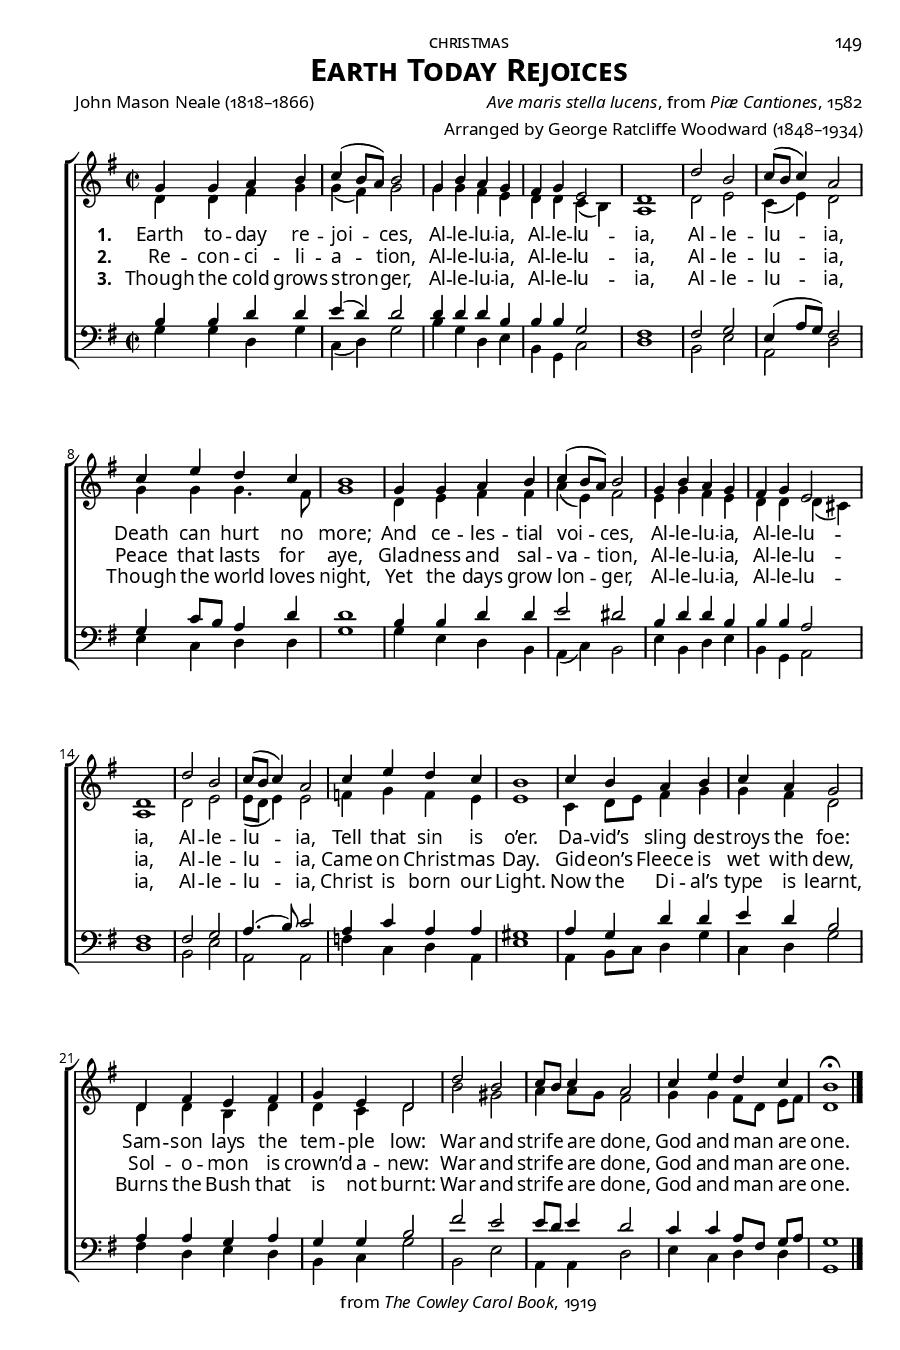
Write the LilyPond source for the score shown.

\version "2.14.2"
\include "util.ly"
\header {
  title = \markup{\override #'(font-name . "Garamond Premier Pro Semibold"){ \abs-fontsize #15 \smallCapsOldStyle"Earth Today Rejoices"}}
  poet = \markup\oldStyleNum"John Mason Neale (1818–1866)"
  composer = \markup\concat{\italic "Ave maris stella lucens" ", from " \italic "Piæ Cantiones" \oldStyleNum", 1582"}
  arranger = \markup\oldStyleNum"Arranged by George Ratcliffe Woodward (1848–1934)"
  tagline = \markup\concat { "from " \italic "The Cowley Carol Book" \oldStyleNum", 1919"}
}
\paper {
  %print-all-headers = ##t
  paper-height = 9\in
  paper-width = 6\in
  indent = 0\in
  %system-system-spacing = #'((basic-distance . 10) (padding . 0))
  %system-system-spacing =
  %  #'((basic-distance . 0)
  %     (minimum-distance . 0)
  %     (padding . -0.35)
  %     (stretchability . 100))
  ragged-last-bottom = ##f
  ragged-bottom = ##f
  two-sided = ##t
  inner-margin = 0.5\in
  outer-margin = 0.25\in
  top-margin = 0.25\in
  bottom-margin = 0.25\in
  first-page-number = #149
  print-first-page-number = ##t
  headerLine = \markup{\override #'(font-name . "Garamond Premier Pro") \smallCapsOldStyle"christmas"}
  oddHeaderMarkup = \markup\fill-line{
     \override #'(font-name . "Garamond Premier Pro")\abs-fontsize #8.5
     \combine 
        \fill-line{"" \on-the-fly #print-page-number-check-first
        \oldStylePageNum""
        }
        \fill-line{\headerLine}
  }
  evenHeaderMarkup = \markup {
     \override #'(font-name . "Garamond Premier Pro")\abs-fontsize #8.5
     \combine
        \on-the-fly #print-page-number-check-first
        \oldStylePageNum""
        \fill-line{\headerLine}
  }
}
#(set-global-staff-size 15) \paper{ #(define fonts (make-pango-font-tree "GoudyOlSt BT" "Garamond Premier Pro" "Garamond Premier Pro" (/ 15 20))) }
global = {
  \key g \major
  \time 2/2
  \autoBeamOff
  \override DynamicLineSpanner #'staff-padding = #0.0
  \override DynamicLineSpanner #'Y-extent = #'(-1 . 1)
}

sopMusic = \relative c'' {
  g4 g a b |
  c( b8[ a]) b2 |
  g4 b a g |
  fis g e2 |
  
  d1 |
  d'2 b |
  c8([ b] c4) a2 |
  c4 e d c |
  b1 |
  
  g4 g a b |
  c4( b8[ a]) b2 |
  g4 b a g |
  fis g e2 |
  
  d1 |
  d'2 b |
  c8([ b] c4) a2 |
  c4 e d c |
  b1 |
  
  c4 b a b |
  c a g2 |
  d4 fis e fis |
  g e d2 |
  
  d'2 b |
  c8[ b] c4 a2 |
  c4 e d c |
  b1\fermata \bar "|."
}
sopWords = \lyricmode {
  
}

altoMusic = \relative c' {
  d4 d fis g |
  g( fis) g2 |
  g4 g fis e |
  d d c( b) |
  
  a1 |
  d2 e |
  c4( e) d2 |
  g4 g g4. fis8 |
  g1 |
  
  d4 e fis fis |
  a( e) fis2 |
  e4 g fis e |
  d d d( cis) |
  
  a1 |
  d2 e |
  e8[( d] e4) e2 |
  f4 g f e |
  e1 |
  
  c4 d8[ e] fis4 g |
  g fis d2 |
  d4 d b d |
  d c d2 |
  
  b'2 gis |
  a4 a8[ g] fis2 |
  g4 g fis8[ d] e[ fis] |
  d1 \bar "|."
}
altoWords = \lyricmode {
  \dropLyricsV
  \set stanza = #"1. "
  Earth to -- day re -- joi -- ces,
  Al -- le -- lu -- ia,
  Al -- le -- lu -- ia,
  Al -- le -- lu -- ia,
  Death can hurt no more;
  And ce -- les -- tial voi -- ces,
  Al -- le -- lu -- ia,
  Al -- le -- lu -- ia,
  Al -- le -- lu -- ia,
  Tell that sin is o’er.
  Da -- vid’s sling de -- stroys the foe:
  Sam -- son lays the tem -- ple low:
  \set associatedVoice = "altos"
  War and strife are done,
  God and man are one.
}
altoWordsII = \lyricmode {
  \dropLyricsV
%\markup\italic
  \set stanza = #"2. "
  Re -- con -- ci -- li -- a -- tion,
  Al -- le -- lu -- ia,
  Al -- le -- lu -- ia,
  Al -- le -- lu -- ia,
  Peace that lasts for aye,
  Glad -- ness and sal -- va -- tion,
  Al -- le -- lu -- ia,
  Al -- le -- lu -- ia,
  Al -- le -- lu -- ia,
  Came on Christ -- mas Day.
  Gid -- eon’s Fleece is wet with dew,
  Sol -- o -- mon is crown’d a -- new:
  \set associatedVoice = "altos"
  War and strife are done,
  God and man are one.
}
altoWordsIII = \lyricmode {
  \dropLyricsV
  \set stanza = #"3. "
  Though the cold grows stron -- ger,
  Al -- le -- lu -- ia,
  Al -- le -- lu -- ia,
  Al -- le -- lu -- ia,
  Though the world loves night,
  Yet the days grow lon -- ger,
  Al -- le -- lu -- ia,
  Al -- le -- lu -- ia,
  Al -- le -- lu -- ia,
  Christ is born our Light.
  Now the Di -- al’s type is learnt,
  Burns the Bush that is not burnt:
  \set associatedVoice = "altos"
  War and strife are done,
  God and man are one.
}
altoWordsIV = \lyricmode {
  \set stanza = #"4. "
  \set ignoreMelismata = ##t
}
altoWordsV = \lyricmode {
  \set stanza = #"5. "
  \set ignoreMelismata = ##t
}
altoWordsVI = \lyricmode {
  \set stanza = #"6. "
  \set ignoreMelismata = ##t
}
tenorMusic = \relative c' {
  b4 b d d |
  e( d) d2 |
  d4 d d b |
  b b g2 |
  
  fis1 |
  fis2 g |
  e4( a8[ g]) fis2 |
  g4 c8[ b] a4 d |
  d1 |
  
  b4 b d d |
  e2 dis |
  b4 d d b |
  b b a2 |
  
  fis1 |
  fis2 g |
  a4.( b8) c2 |
  a4 c a a |
  gis1 |
  
  a4 g d' d |
  e d b2 |
  a4 a g a |
  g g b2 |
  
  fis'2 e |
  e8[ d] e4 d2 |
  c4 c a8[ fis] g[ a] |
  g1 \bar "|."
}
tenorWords = \lyricmode {

}

bassMusic = \relative c {
  g'4 g d g |
  c,( d) g2 |
  b4 g d e |
  b g c2 |
  
  d1 |
  b2 e |
  a, d |
  e4 c d d |
  g1 |
  
  g4 e d b |
  a( c) b2 |
  e4 b d e |
  b g a2 |
  
  d1 |
  b2 e |
  a, a |
  f'4 c d a |
  e'1 |
  
  a,4 b8[ c] d4 g |
  c, d g2 |
  fis4 d e d |
  b c g'2 |
  
  b, e |
  a,4 a d2 |
  e4 c d d |
  g,1 \bar "|."
}
bassWords = \lyricmode {

}

pianoRH = \relative c' {
  
}
pianoLH = \relative c' {
  
}

\score {
  <<
   \new ChoirStaff <<
    \new Staff = women <<
      \new Voice = "sopranos" { \voiceOne << \global \sopMusic >> }
      \new Voice = "altos" { \voiceTwo << \global \altoMusic >> }
    >>
    \new Lyrics \with { alignAboveContext = #"women" \override VerticalAxisGroup #'nonstaff-relatedstaff-spacing = #'((basic-distance . 1))} \lyricsto "sopranos" \sopWords
    \new Lyrics = "altosVI"  \with { alignBelowContext = #"women" } \lyricsto "sopranos" \altoWordsVI
    \new Lyrics = "altosV"  \with { alignBelowContext = #"women" } \lyricsto "sopranos" \altoWordsV
    \new Lyrics = "altosIV"  \with { alignBelowContext = #"women" } \lyricsto "sopranos" \altoWordsIV
    \new Lyrics = "altosIII"  \with { alignBelowContext = #"women" } \lyricsto "sopranos" \altoWordsIII
    \new Lyrics = "altosII"  \with { alignBelowContext = #"women" } \lyricsto "sopranos" \altoWordsII
    \new Lyrics = "altos"  \with { alignBelowContext = #"women" \override VerticalAxisGroup #'nonstaff-relatedstaff-spacing = #'((basic-distance . 1)) } \lyricsto "sopranos" \altoWords
   \new Staff = men <<
      \clef bass
      \new Voice = "tenors" { \voiceOne << \global \tenorMusic >> }
      \new Voice = "basses" { \voiceTwo << \global \bassMusic >> }
    >>
    \new Lyrics \with { alignAboveContext = #"men" \override VerticalAxisGroup #'nonstaff-relatedstaff-spacing = #'((basic-distance . 1)) } \lyricsto "tenors" \tenorWords
    \new Lyrics \with { alignBelowContext = #"men" \override VerticalAxisGroup #'nonstaff-relatedstaff-spacing = #'((basic-distance . 1)) } \lyricsto "basses" \bassWords
  >>
%    \new PianoStaff << \new Staff { \new Voice { \pianoRH } } \new Staff { \clef "bass" \pianoLH } >>
  >>
  \layout {
    \context {
      \Score
      %\override SpacingSpanner #'base-shortest-duration = #(ly:make-moment 1 8)
      %\override SpacingSpanner #'common-shortest-duration = #(ly:make-moment 1 4)
    }
    \context {
      % Remove all empty staves
      % \Staff \RemoveEmptyStaves \override VerticalAxisGroup #'remove-first = ##t
    }
  }
}
